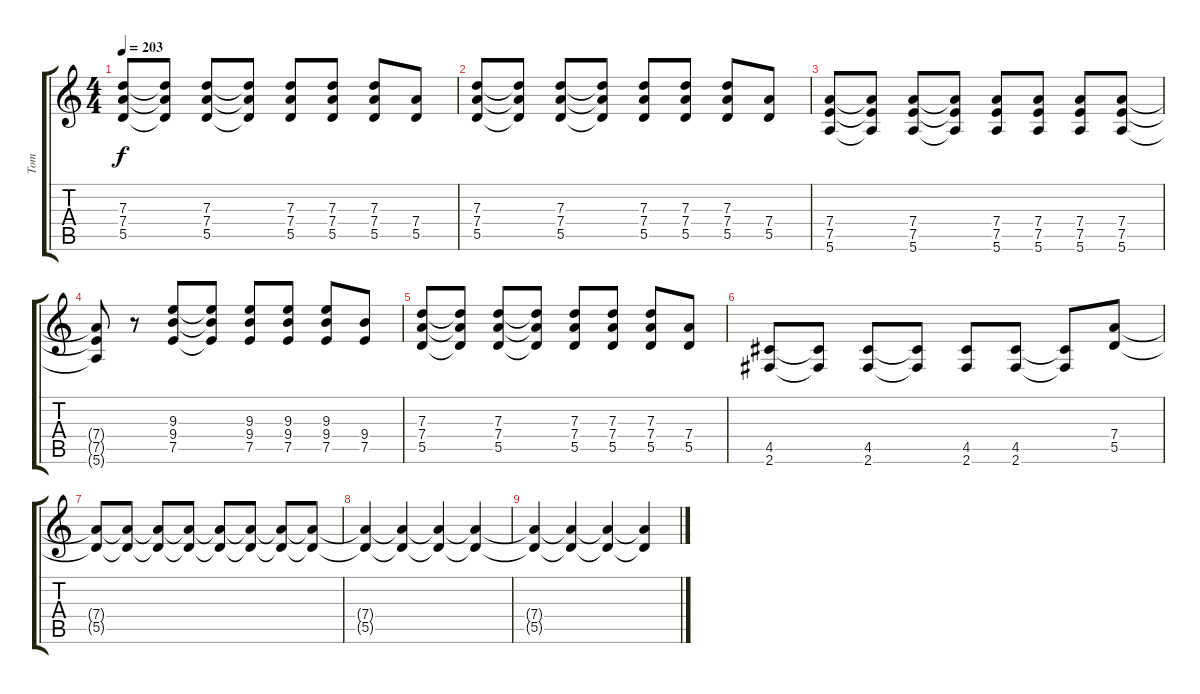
\track ("Tom" "Tom") {instrument distortionguitar}
\staff {score tabs}
\tuning (E4 B3 G3 D3 A2 E2) {hide}
\ts (4 4)
\tempo 203
\clef g2
\ks c
(7.3 7.4 5.5).8{dy f} (7.3{t} 7.4{t} 5.5{t}).8 (7.3 7.4 5.5).8 (7.3{t} 7.4{t} 5.5{t}).8 (7.3 7.4 5.5).8 (7.3 7.4 5.5).8 (7.3 7.4 5.5).8 (7.4 5.5).8 |
(7.3 7.4 5.5).8 (7.3{t} 7.4{t} 5.5{t}).8 (7.3 7.4 5.5).8 (7.3{t} 7.4{t} 5.5{t}).8 (7.3 7.4 5.5).8 (7.3 7.4 5.5).8 (7.3 7.4 5.5).8 (7.4 5.5).8 |
(7.4 7.5 5.6).8 (7.4{t} 7.5{t} 5.6{t}).8 (7.4 7.5 5.6).8 (7.4{t} 7.5{t} 5.6{t}).8 (7.4 7.5 5.6).8 (7.4 7.5 5.6).8 (7.4 7.5 5.6).8 (7.4 7.5 5.6).8 |
(7.4{t} 7.5{t} 5.6{t}).8 r.8 (9.3 9.4 7.5).8 (9.3{t} 9.4{t} 7.5{t}).8 (9.3 9.4 7.5).8 (9.3 9.4 7.5).8 (9.3 9.4 7.5).8 (9.4 7.5).8 |
(7.3 7.4 5.5).8 (7.3{t} 7.4{t} 5.5{t}).8 (7.3 7.4 5.5).8 (7.3{t} 7.4{t} 5.5{t}).8 (7.3 7.4 5.5).8 (7.3 7.4 5.5).8 (7.3 7.4 5.5).8 (7.4 5.5).8 |
(4.5 2.6).8 (4.5{t} 2.6{t}).8 (4.5 2.6).8 (4.5{t} 2.6{t}).8 (4.5 2.6).8 (4.5 2.6).8 (4.5{t} 2.6{t}).8 (7.4 5.5).8 |
(7.4{t} 5.5{t}).8{volume 12} (7.4{t} 5.5{t}).8 (7.4{t} 5.5{t}).8{volume 11} (7.4{t} 5.5{t}).8 (7.4{t} 5.5{t}).8{volume 10} (7.4{t} 5.5{t}).8 (7.4{t} 5.5{t}).8{volume 9} (7.4{t} 5.5{t}).8 |
(7.4{t} 5.5{t}).4{volume 8} (7.4{t} 5.5{t}).4{volume 7} (7.4{t} 5.5{t}).4{volume 6} (7.4{t} 5.5{t}).4{volume 5} |
(7.4{t} 5.5{t}).4{volume 4} (7.4{t} 5.5{t}).4{volume 3} (7.4{t} 5.5{t}).4{volume 2} (7.4{t} 5.5{t}).4{volume 1}
